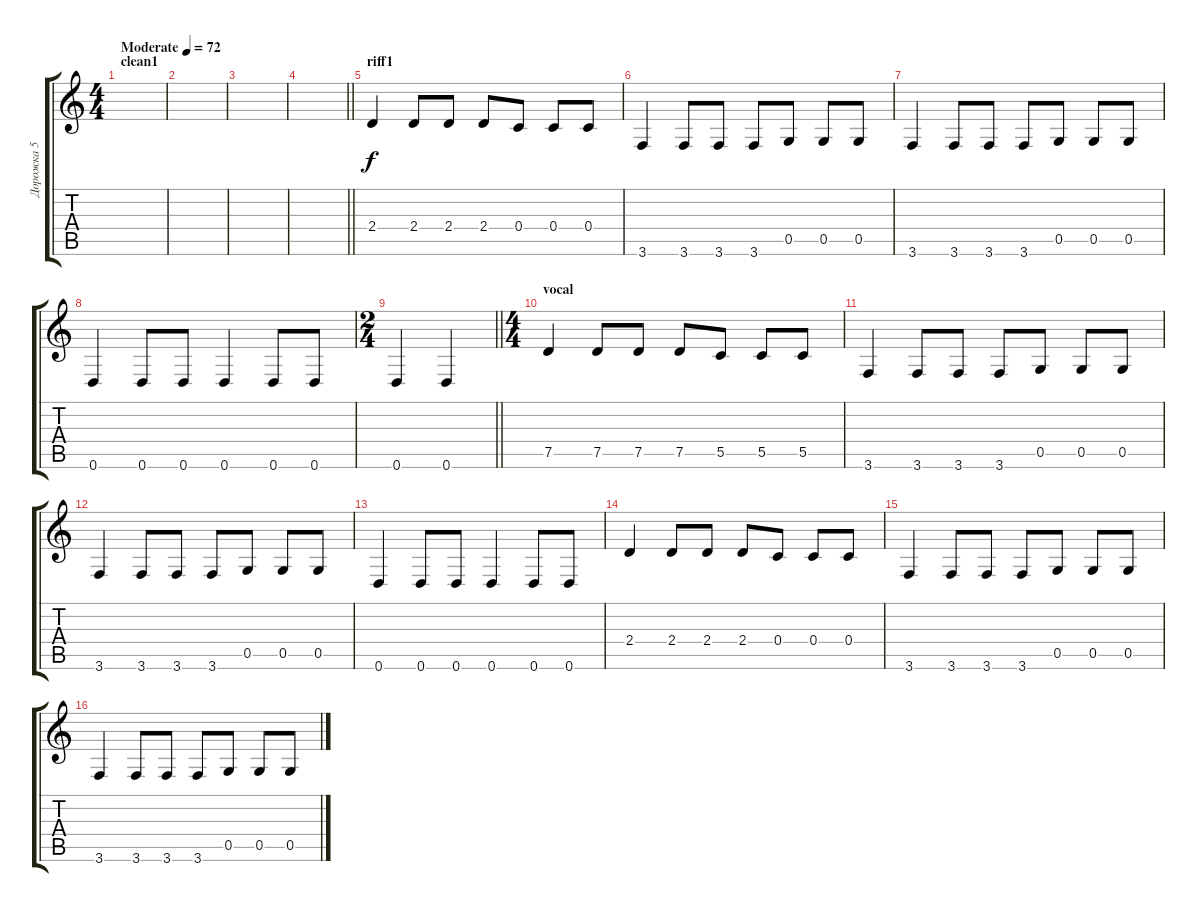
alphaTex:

\track ("Дорожка 5" "Дорожка 5") {instrument distortionguitar}
\staff {score tabs}
\tuning (D4 A3 F3 C3 G2 D2) {hide}
\ts (4 4)
\section ("" "clean1")
\tempo (72 "Moderate")
\clef g2
\ks c
|
|
|
\barLineRight lightlight
|
\section ("" "riff1")
2.4.4 2.4.8 2.4.8 2.4.8 0.4.8 0.4.8 0.4.8 |
3.6.4 3.6.8 3.6.8 3.6.8 0.5.8 0.5.8 0.5.8 |
3.6.4 3.6.8 3.6.8 3.6.8 0.5.8 0.5.8 0.5.8 |
0.6.4 0.6.8 0.6.8 0.6.4 0.6.8 0.6.8 |
\ts (2 4)
\barLineRight lightlight
0.6.4 0.6.4 |
\ts (4 4)
\section ("" "vocal")
7.5.4 7.5.8 7.5.8 7.5.8 5.5.8 5.5.8 5.5.8 |
3.6.4 3.6.8 3.6.8 3.6.8 0.5.8 0.5.8 0.5.8 |
3.6.4 3.6.8 3.6.8 3.6.8 0.5.8 0.5.8 0.5.8 |
0.6.4 0.6.8 0.6.8 0.6.4 0.6.8 0.6.8 |
2.4.4 2.4.8 2.4.8 2.4.8 0.4.8 0.4.8 0.4.8 |
3.6.4 3.6.8 3.6.8 3.6.8 0.5.8 0.5.8 0.5.8 |
3.6.4 3.6.8 3.6.8 3.6.8 0.5.8 0.5.8 0.5.8
